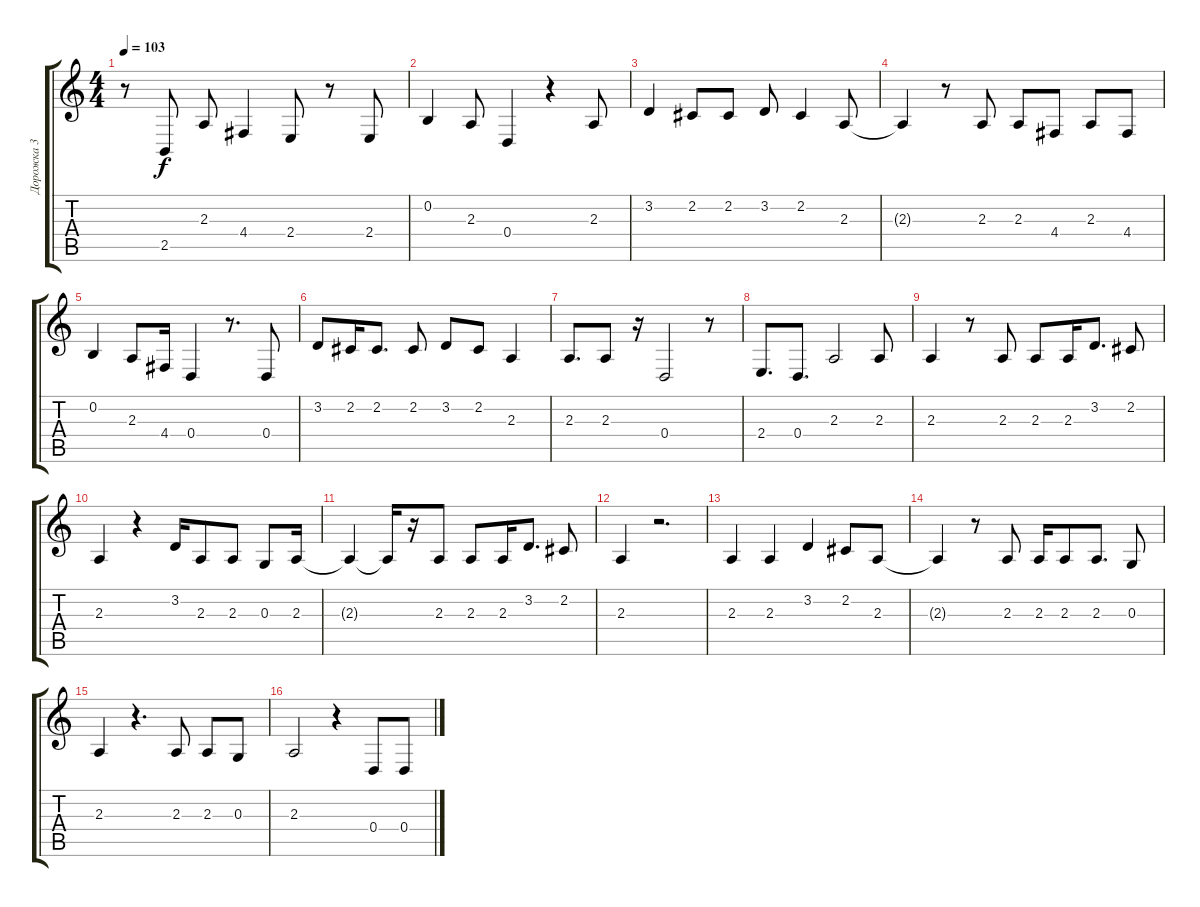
\track ("Дорожка 3" "Дорожка 3") {instrument stringensemble1}
\staff {score tabs}
\tuning (E4 B3 G3 D3 A2 E2) {hide}
\ts (4 4)
\tempo 103
\clef g2
\ks c
r.8{dy f} 2.5.8 2.3.8 4.4.4 2.4.8 r.8 2.4.8 |
0.2.4 2.3.8 0.4.4 r.4 2.3.8 |
3.2.4 2.2.8 2.2.8 3.2.8 2.2.4 2.3.8 |
2.3{t}.4 r.8 2.3.8 2.3.8 4.4.8 2.3.8 4.4.8 |
0.2.4 2.3.8 4.4.16 0.4.4 r.8{d} 0.4.8 |
3.2.8 2.2.16 2.2.8{d} 2.2.8 3.2.8 2.2.8 2.3.4 |
2.3.8{d} 2.3.8 r.16 0.4.2 r.8 |
2.4.8{d} 0.4.8{d} 2.3.2 2.3.8 |
2.3.4 r.8 2.3.8 2.3.8 2.3.16 3.2.8{d} 2.2.8 |
2.3.4 r.4 3.2.16 2.3.8 2.3.8 0.3.8 2.3.16 |
2.3{t}.4 2.3{t}.16 r.16 2.3.8 2.3.8 2.3.16 3.2.8{d} 2.2.8 |
2.3.4 r.2{d} |
2.3.4 2.3.4 3.2.4 2.2.8 2.3.8 |
2.3{t}.4 r.8 2.3.8 2.3.16 2.3.8 2.3.8{d} 0.3.8 |
2.3.4 r.4{d} 2.3.8 2.3.8 0.3.8 |
2.3.2 r.4 0.4.8 0.4.8
